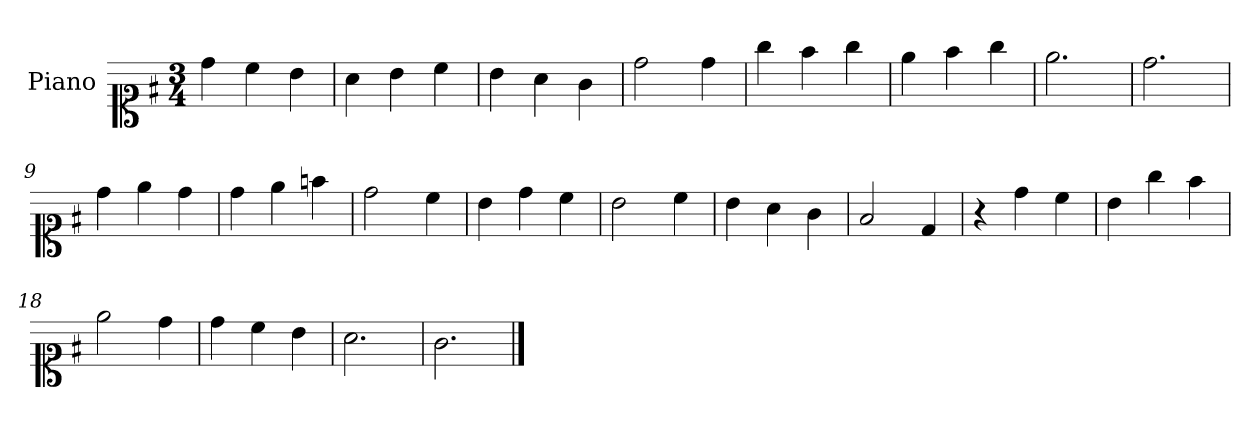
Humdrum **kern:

**kern
*part1
*staff1
*I"Piano
*I'Pno.
*clefC1
*k[f#]
*M3/4
=1
4dd\
4cc\
4b\
=2
4a\
4b\
4cc\
=3
4b\
4a\
4g\
=4
2dd\
4dd\
=5
4gg\
4ff#\
4gg\
=6
4ee\
4ff#\
4gg\
=7
2.ee\
=8
2.dd\
=9
4dd\
4ee\
4dd\
=10
4dd\
4ee\
4ffn\
=11
2dd\
4cc\
=12
4b\
4dd\
4cc\
=13
2b\
4cc\
=14
4b\
4a\
4g\
=15
2f#/
4d/
=16
4r
4dd\
4cc\
=17
4b\
4gg\
4ff#\
=18
2ee\
4dd\
=19
4dd\
4cc\
4b\
=20
2.a\
=21
2.g\
==
*-
